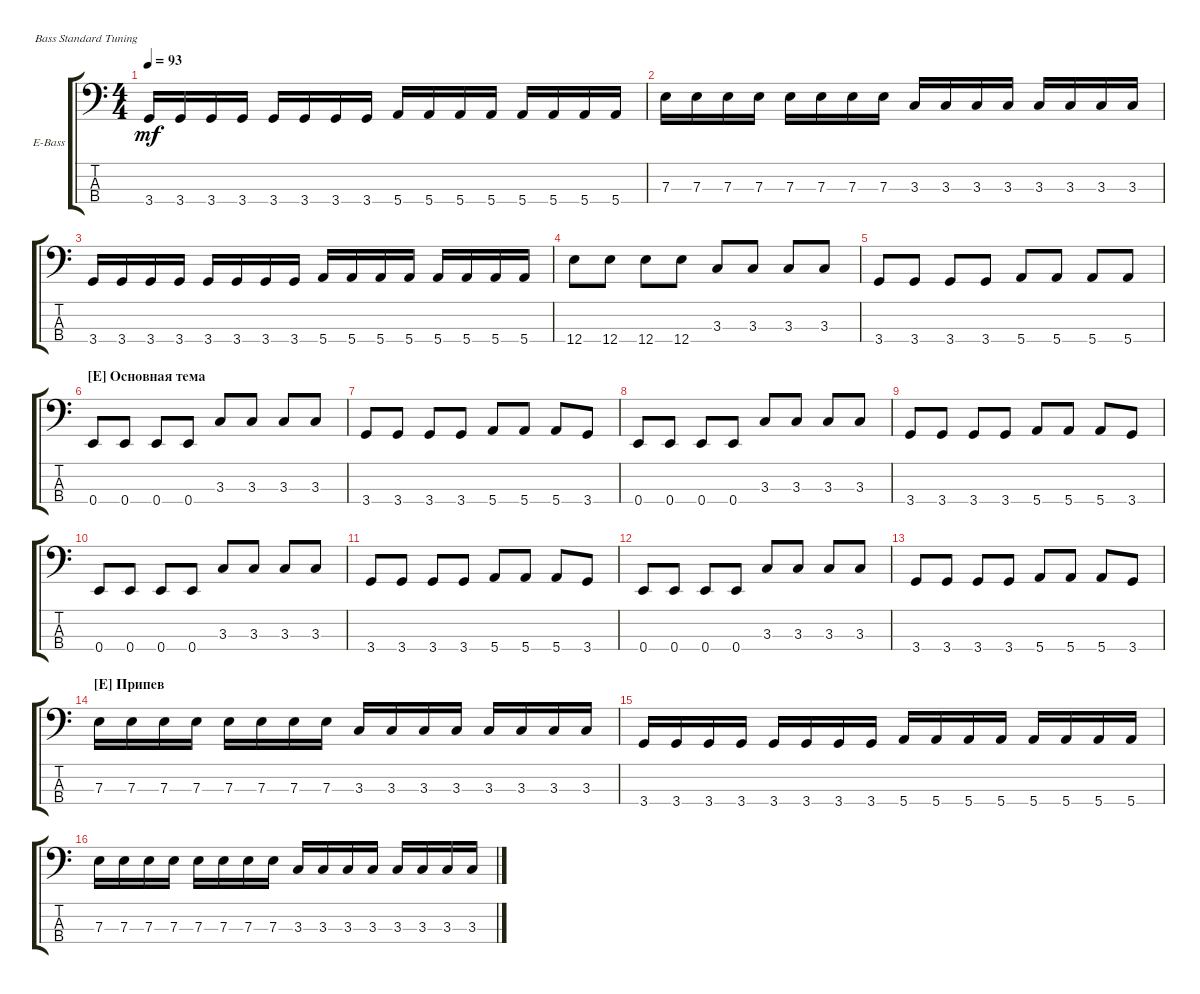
\defaultSystemsLayout 4
\bracketExtendMode groupsimilarinstruments
\firstSystemTrackNameOrientation horizontal
\otherSystemsTrackNameOrientation horizontal
\track ("Electric Bass" "E-Bass") {instrument electricbassfinger}
\staff {score tabs}
\tuning (G2 D2 A1 E1)
\ts (4 4)
\tempo 93
\clef f4
\ks c
3.4.16{dy mf} 3.4.16 3.4.16 3.4.16 3.4.16 3.4.16 3.4.16 3.4.16 5.4.16 5.4.16 5.4.16 5.4.16 5.4.16 5.4.16 5.4.16 5.4.16 |
7.3.16 7.3.16 7.3.16 7.3.16 7.3.16 7.3.16 7.3.16 7.3.16 3.3.16 3.3.16 3.3.16 3.3.16 3.3.16 3.3.16 3.3.16 3.3.16 |
3.4.16 3.4.16 3.4.16 3.4.16 3.4.16 3.4.16 3.4.16 3.4.16 5.4.16 5.4.16 5.4.16 5.4.16 5.4.16 5.4.16 5.4.16 5.4.16 |
12.4.8 12.4.8 12.4.8 12.4.8 3.3.8 3.3.8 3.3.8 3.3.8 |
3.4.8 3.4.8 3.4.8 3.4.8 5.4.8 5.4.8 5.4.8 5.4.8 |
\section ("E" "Основная тема")
0.4.8 0.4.8 0.4.8 0.4.8 3.3.8 3.3.8 3.3.8 3.3.8 |
3.4.8 3.4.8 3.4.8 3.4.8 5.4.8 5.4.8 5.4.8 3.4.8 |
0.4.8 0.4.8 0.4.8 0.4.8 3.3.8 3.3.8 3.3.8 3.3.8 |
3.4.8 3.4.8 3.4.8 3.4.8 5.4.8 5.4.8 5.4.8 3.4.8 |
0.4.8 0.4.8 0.4.8 0.4.8 3.3.8 3.3.8 3.3.8 3.3.8 |
3.4.8 3.4.8 3.4.8 3.4.8 5.4.8 5.4.8 5.4.8 3.4.8 |
0.4.8 0.4.8 0.4.8 0.4.8 3.3.8 3.3.8 3.3.8 3.3.8 |
3.4.8 3.4.8 3.4.8 3.4.8 5.4.8 5.4.8 5.4.8 3.4.8 |
\section ("E" "Припев")
7.3.16 7.3.16 7.3.16 7.3.16 7.3.16 7.3.16 7.3.16 7.3.16 3.3.16 3.3.16 3.3.16 3.3.16 3.3.16 3.3.16 3.3.16 3.3.16 |
3.4.16 3.4.16 3.4.16 3.4.16 3.4.16 3.4.16 3.4.16 3.4.16 5.4.16 5.4.16 5.4.16 5.4.16 5.4.16 5.4.16 5.4.16 5.4.16 |
7.3.16 7.3.16 7.3.16 7.3.16 7.3.16 7.3.16 7.3.16 7.3.16 3.3.16 3.3.16 3.3.16 3.3.16 3.3.16 3.3.16 3.3.16 3.3.16
